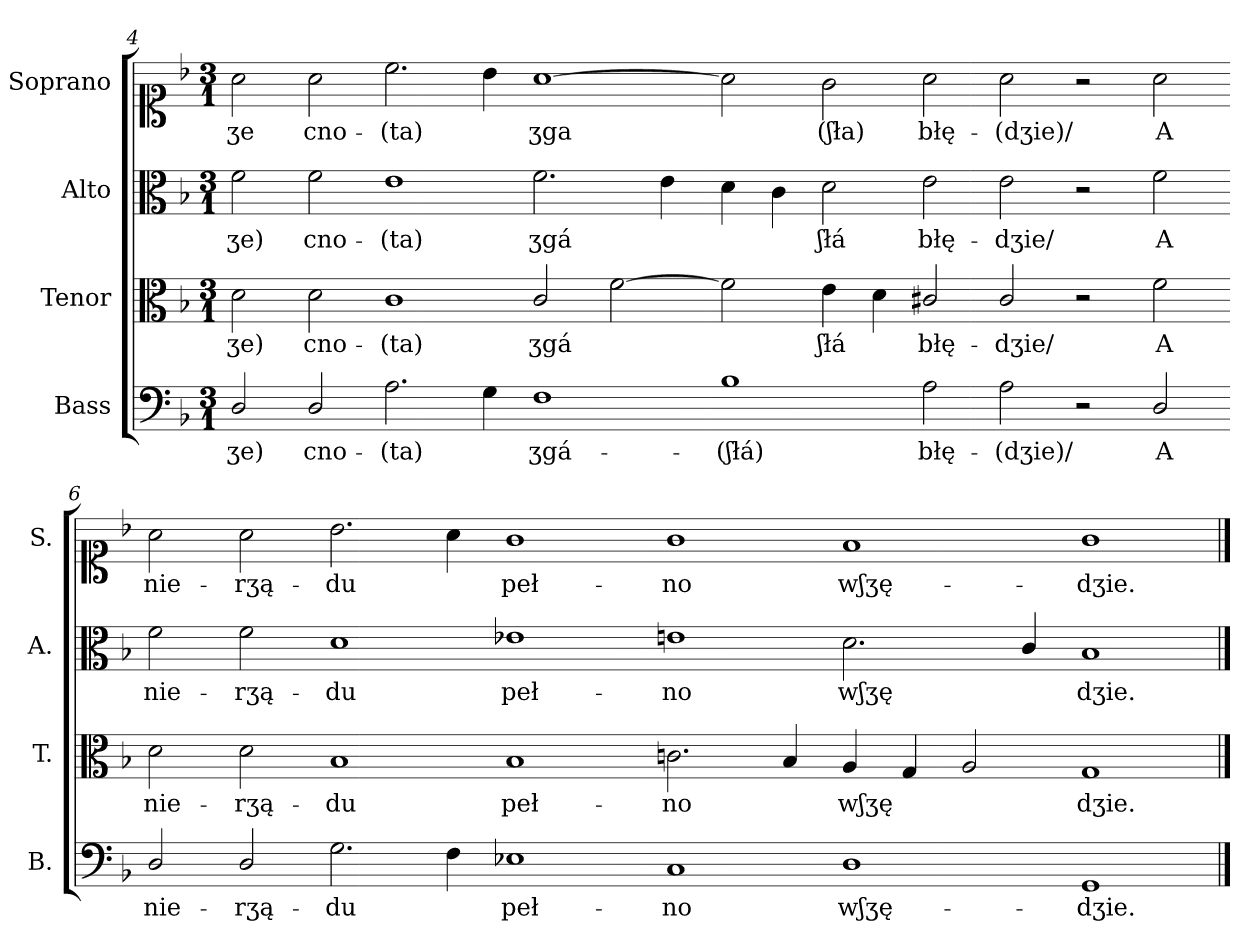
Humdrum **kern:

**kern	**text	**kern	**text	**kern	**text	**kern	**text
*part4	*part4	*part3	*part3	*part2	*part2	*part1	*part1
*staff4	*staff4	*staff3	*staff3	*staff2	*staff2	*staff1	*staff1
*I"Bass	*	*I"Tenor	*	*I"Alto	*	*I"Soprano	*
*I'B.	*	*I'T.	*	*I'A.	*	*I'S.	*
*clefF4	*	*clefC3	*	*clefC3	*	*clefC1	*
*k[b-]	*	*k[b-]	*	*k[b-]	*	*k[b-]	*
*M3/1	*	*M3/1	*	*M3/1	*	*M3/1	*
=4	=4	=4	=4	=4	=4	=4	=4
2D/	-ʒe)	2d	-ʒe)	2f	-ʒe)	2a	-ʒe
2D/	cno-	2d	cno-	2f	cno-	2a	cno-
2.A	-(ta)	1c	-(ta)	1e	-(ta)	2.cc	-(ta)
4G	.	.	.	.	.	4b-	.
1F	ʒgá-	2c/	ʒgá	2.f	ʒgá	[1a	ʒga
.	.	[2f	.	.	.	.	.
.	.	.	.	4e	.	.	.
=5-	=5-	=5-	=5-	=5-	=5-	=5-	=5-
1B-	-(ʃłá)	2f]	.	4d	.	2a]	.
.	.	.	.	4c	.	.	.
.	.	4e	ʃłá	2d	ʃłá	2g	(ʃła)
.	.	4d	.	.	.	.	.
2A	błę-	2c#X/	błę-	2e	błę-	2a	błę-
2A	-(dʒie)/	2c#/	-dʒie/	2e	-dʒie/	2a	-(dʒie)/
2r	.	2r	.	2r	.	2r	.
2D/	A	2f	A	2f	A	2a	A
=6-	=6-	=6-	=6-	=6-	=6-	=6-	=6-
2D/	nie-	2d	nie-	2f	nie-	2a	nie-
2D/	-rʒą-	2d	-rʒą-	2f	-rʒą-	2a	-rʒą-
2.G	-du	1B-	-du	1d	-du	2.b-	-du
4F	.	.	.	.	.	4a	.
1E-X	peł-	1B-	peł-	1e-X	peł-	1g	peł-
=7-	=7-	=7-	=7-	=7-	=7-	=7-	=7-
1C	-no	2.cn	-no	1en	-no	1g	-no
.	.	4B-	.	.	.	.	.
1D	wʃʒę-	4A	wʃʒę	2.d	wʃʒę	1f	wʃʒę-
.	.	4G	.	.	.	.	.
.	.	2A	.	.	.	.	.
.	.	.	.	4c/	.	.	.
1GG/	-dʒie.	1G/	dʒie.	1B-/	dʒie.	1g/	-dʒie.
==	==	==	==	==	==	==	==
*-	*-	*-	*-	*-	*-	*-	*-
